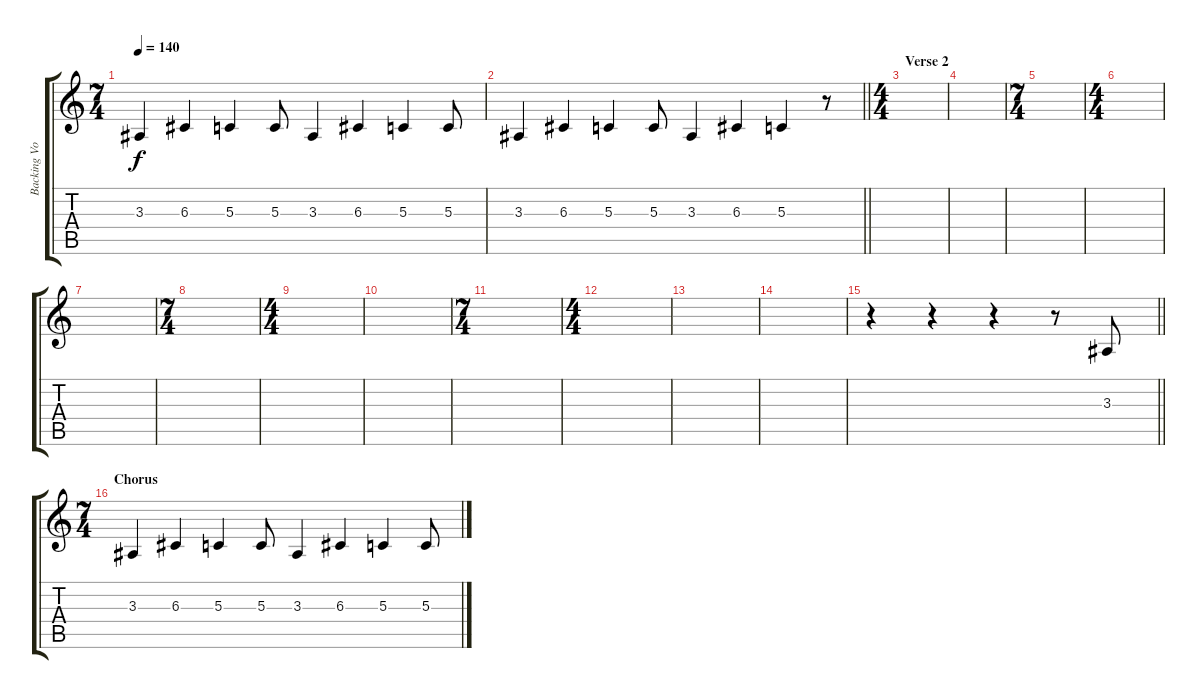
\track ("Backing Vocals" "Backing Vo") {instrument tenorsax}
\staff {score tabs}
\tuning (E4 B3 G3 D3 A2 E2) {hide}
\ts (7 4)
\tempo 140
\clef g2
\ks c
3.3.4{dy f} 6.3.4 5.3.4 5.3.8 3.3.4 6.3.4 5.3.4 5.3.8 |
\barLineRight lightlight
3.3.4 6.3.4 5.3.4 5.3.8 3.3.4 6.3.4 5.3.4 r.8 |
\ts (4 4)
\section ("" "Verse 2")
|
|
\ts (7 4)
|
\ts (4 4)
|
|
\ts (7 4)
|
\ts (4 4)
|
|
\ts (7 4)
|
\ts (4 4)
|
|
|
\barLineRight lightlight
r.4 r.4 r.4 r.8 3.3.8 |
\ts (7 4)
\section ("" "Chorus")
3.3.4 6.3.4 5.3.4 5.3.8 3.3.4 6.3.4 5.3.4 5.3.8
